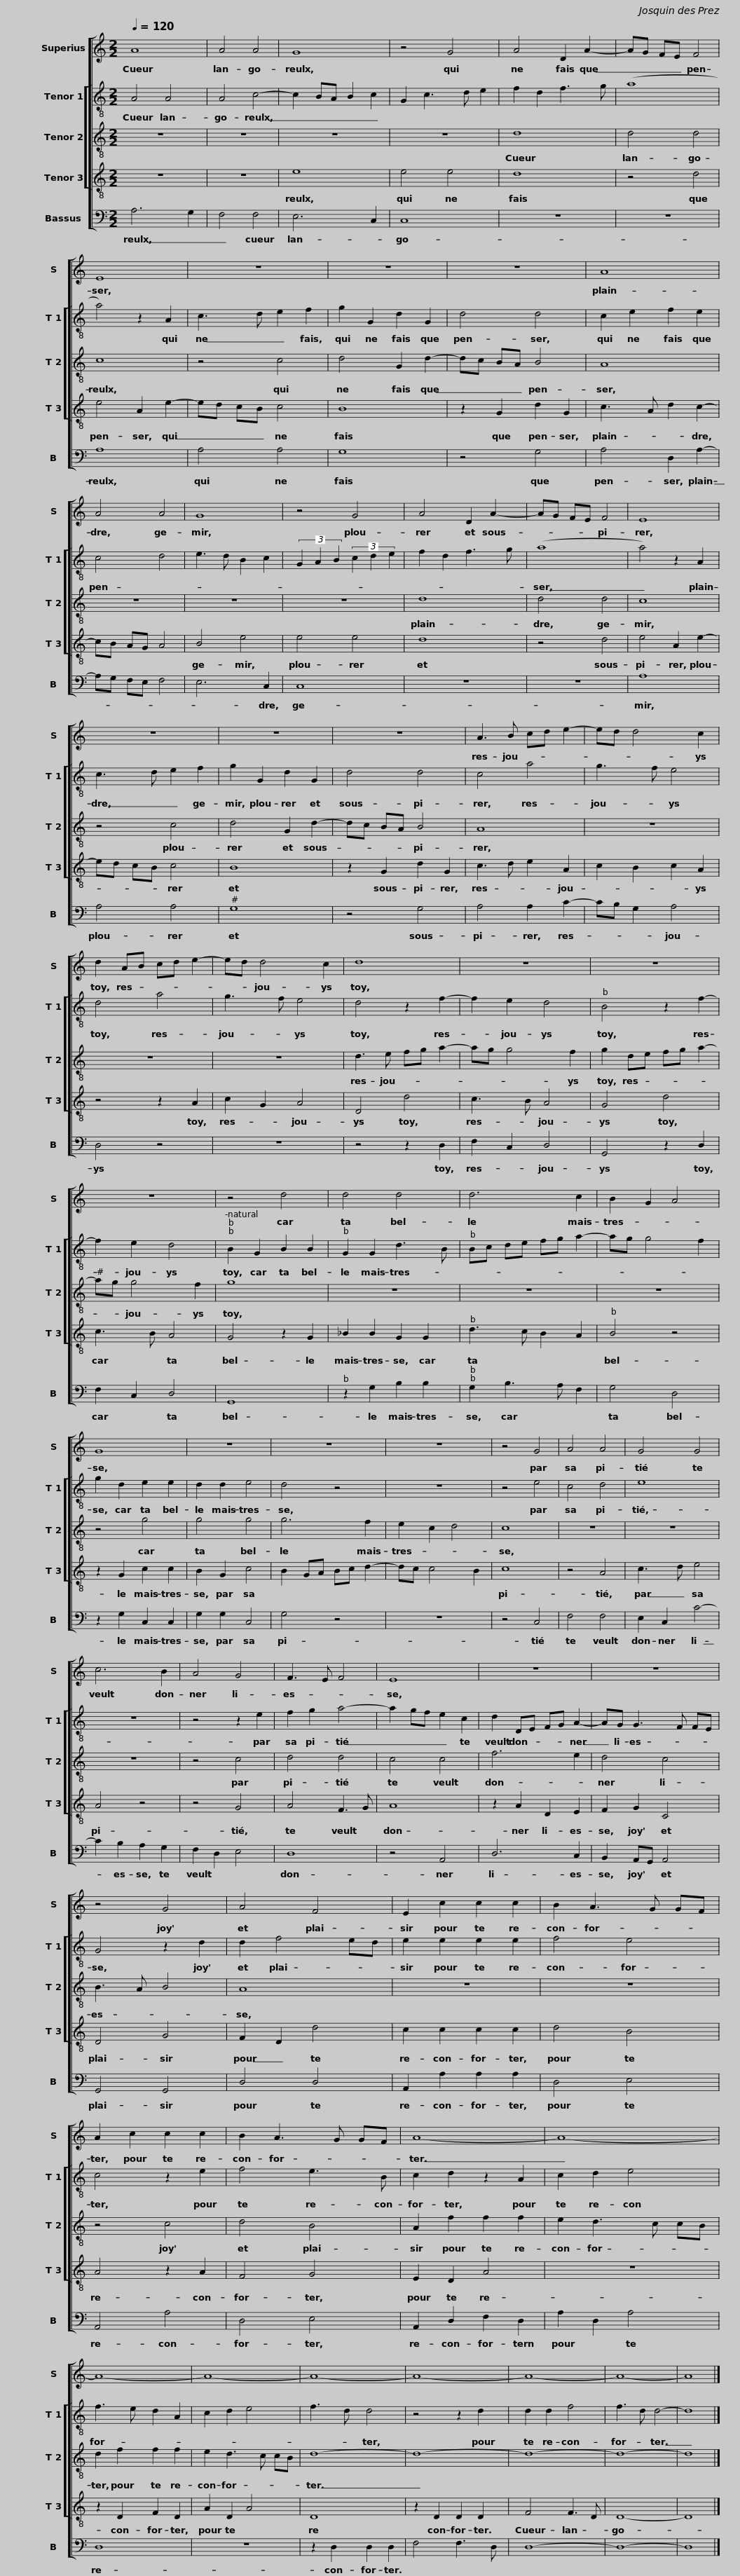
X:1
%%score [ 1 [ 2 3 4 ] 5 ]
L:1/8
Q:1/4=120
M:2/2
I:linebreak $
K:C
V:1 treble
V:2 treble-8
V:3 treble-8
V:4 treble-8
V:5 bass
V:1
 A8 | A4 A4 | G8 | z4 G4 | A4 D2 A2- |$ %5
 AG FE F4 | E8 | z8 | z8 | z8 |$ %10
 A8 |$ A4 A4 | G8 | z4 G4 | A4 D2 A2- | %15
 AG FE F4 | E8 |$ z8 | z8 | z8 | %20
 A3 B cd e2- | ed d4 c2 |$ d2 AB cd e2- |$ ed d4 c2 | d8 | %25
 z8 | z8 | z8 | z4 d4 |$ d4 d4 | %30
 d6 c2 | B2 G2 A4 | G8 | z8 |$ z8 |$ %35
 z8 | z4 G4 | A4 A4 | G4 G4 | c6 B2 | %40
 A4 G4 |$ F3 E F4 | E8 | z8 | z8 | %45
 z4 G4 | A4 F4 |$ E2 c2 c2 c2 | B2 A3 G GF | A2 c2 c2 c2 | %50
 B2 A3 G GF | A8- |$ A8- |$ A8- | A8- | %55
 A8- | A8- | A8- | A8- |$ A8 |] %60
V:2
 A4 A4 | A4 c4- | c2 BA B2 c2 | G2 c3 d e2 | f2 d2 f3 g |$ %5
 (a8 | a4) z2 A2 | c3 d e2 f2 | g2 G2 d2 G2 | d4 d4 |$ %10
 c2 e2 f2 e2 |$ c4 d4 | e3 d B2 c2 | (3G2 A2 B2 (3c2 d2 e2 | f2 d2 f3 g | %15
 (a8 | a4) z2 A2 |$ c3 d e2 f2 | g2 G2 d2 G2 | d4 d4 | %20
 c4 a4 | g3 f e4 |$ d4 a4 |$ g3 f e4 | d4 z2 f2- | %25
 f2 e2 d4 | B4 z2 f2- | f2 e2 d4 | B2 G2 B2 B2 |$ G2 G2 d3 B | %30
 Bc de fg a2- | ag g4 f2 | g2 d2 e2 e2 | d2 d2 e4 |$ d4 z4 |$ %35
 z8 | z4 e4 | c4 d4 | e8 | z8 | %40
 z4 z2 e2 |$ f2 g2 a4- | a2 gf e2 c2 | d2 DE FG A2- | AG G3 F FE | %45
 G4 z2 d2 | d2 f4 ed |$ e2 e2 e2 e2 | f4 e4 | c4 z2 e2 | %50
 f4 e3 B | c2 d2 z2 A2 |$ c2 d2 e4 |$ f3 e d2 A2 | c2 d2 e4 | %55
 f3 d d4 | z4 z2 d2 | d2 d2 f4 | f3 d d4- |$ d8 |] %60
V:3
 z8 | z8 | z8 | z8 | d8 |$ %5
 d4 d4 | c8 | z4 c4 | d4 G2 d2- | dc BA B4 |$ %10
 A8 |$ z8 | z8 | z8 | d8 | %15
 d4 d4 | c8 |$ z4 c4 | d4 G2 d2- | dc BA B4 | %20
 A8 | z8 |$ z8 |$ z8 | d3 e fg a2- | %25
 ag g4 f2 | g2 de fg a2- | ag g4 f2 | g8 |$ z8 | %30
 z8 | z8 | z4 g4 | g4 g4 |$ g6 f2 |$ %35
 e2 c2 d4 | c8 | z8 | z8 | z8 | %40
 z4 c4 |$ d4 d4 | c4 c4 | f6 e2 | d4 c4 | %45
 B3 A B4 | A8 |$ z8 | z8 | z4 c4 | %50
 d4 B4 | A2 f2 f2 f2 |$ e2 d3 c cB |$ d2 f2 f2 f2 | e2 d3 c cB | %55
 d8- | d8- | d8- | d8- |$ d8 |] %60
V:4
 z8 | z8 | e8 | e4 e4 | d8 |$ %5
 z4 d4 | e4 A2 e2- | ed cB c4 | B8 | z2 G2 d2 G2 |$ %10
 c3 A d2 c2- |$ cB AG A4 | B4 e4 | e4 e4 | d8 | %15
 z4 d4 | e4 A2 e2- |$ ed cB c4 | B8 | z2 G2 d2 G2 | %20
 c3 d e2 A2 | c2 B2 c2 A2 |$ z4 z2 A2 |$ c2 G2 A4 | D4 d4 | %25
 c3 B A4 | G4 d4 | c3 B A4 | G4 z2 G2 |$ _B2 B2 G2 G2 | %30
 d3 c B2 A2 | B4 z4 | z2 G2 c2 c2 | B2 G2 c4 |$ B2 GA Bc d2- |$ %35
 dc c4 B2 | c8 | z4 A4 | c3 d e4 | A4 z4 | %40
 z4 G4 |$ A4 F3 G | A8 | z2 A2 D2 E2 | F2 G2 C4 | %45
 D4 G4 | F2 D2 d4 |$ c2 c2 c2 c2 | d4 B4 | A4 z2 A2 | %50
 F4 G4 | E2 D2 A4 |$ z8 |$ z2 D2 F2 D2 | A2 D2 A4 | %55
 D8 | z2 D2 D2 D2 | F4 F3 D | D8- |$ D8 |] %60
V:5
 A,6 G,2 | F,4 F,4 | E,6 C,2 | C,8 | z8 |$ %5
 z8 | A,8 | A,4 A,4 | G,8 | z4 G,4 |$ %10
 A,4 D,2 A,2- |$ A,G, F,E, F,4 | E,6 C,2 | C,8 | z8 | %15
 z8 | A,8 |$ A,4 A,4 | G,8 | z4 G,4 | %20
 A,4 A,2 C2- | CB, G,2 A,4 |$ D,4 z4 |$ z8 | z4 z2 D,2 | %25
 F,2 C,2 D,4 | G,,4 z2 D,2 | F,2 C,2 D,4 | G,,8 |$ z2 G,2 B,2 B,2 | %30
 G,2 B,3 A, F,2 | G,4 D,4 | z2 G,2 C,2 C,2 | G,2 G,2 C,4 |$ G,4 z4 |$ %35
 z8 | z4 C,4 | F,4 F,4 | E,2 C,2 C4- | C2 B,2 A,2 G,2 | %40
 F,2 D,2 E,4 |$ D,8 | z4 A,,4 | D,6 C,2 | B,,2 A,,G,, A,,4 | %45
 G,,4 G,,4 | D,4 D,4 |$ A,,2 A,2 A,2 A,2 | D,4 E,4 | A,,4 A,4 | %50
 D,4 E,4 | A,,2 D,2 F,2 D,2 |$ A,2 D,2 A,4 |$ D,8 | z8 | %55
 z2 D,2 D,2 D,2 | F,4 F,3 D, | D,8- | D,8- |$ D,8 |] %60
